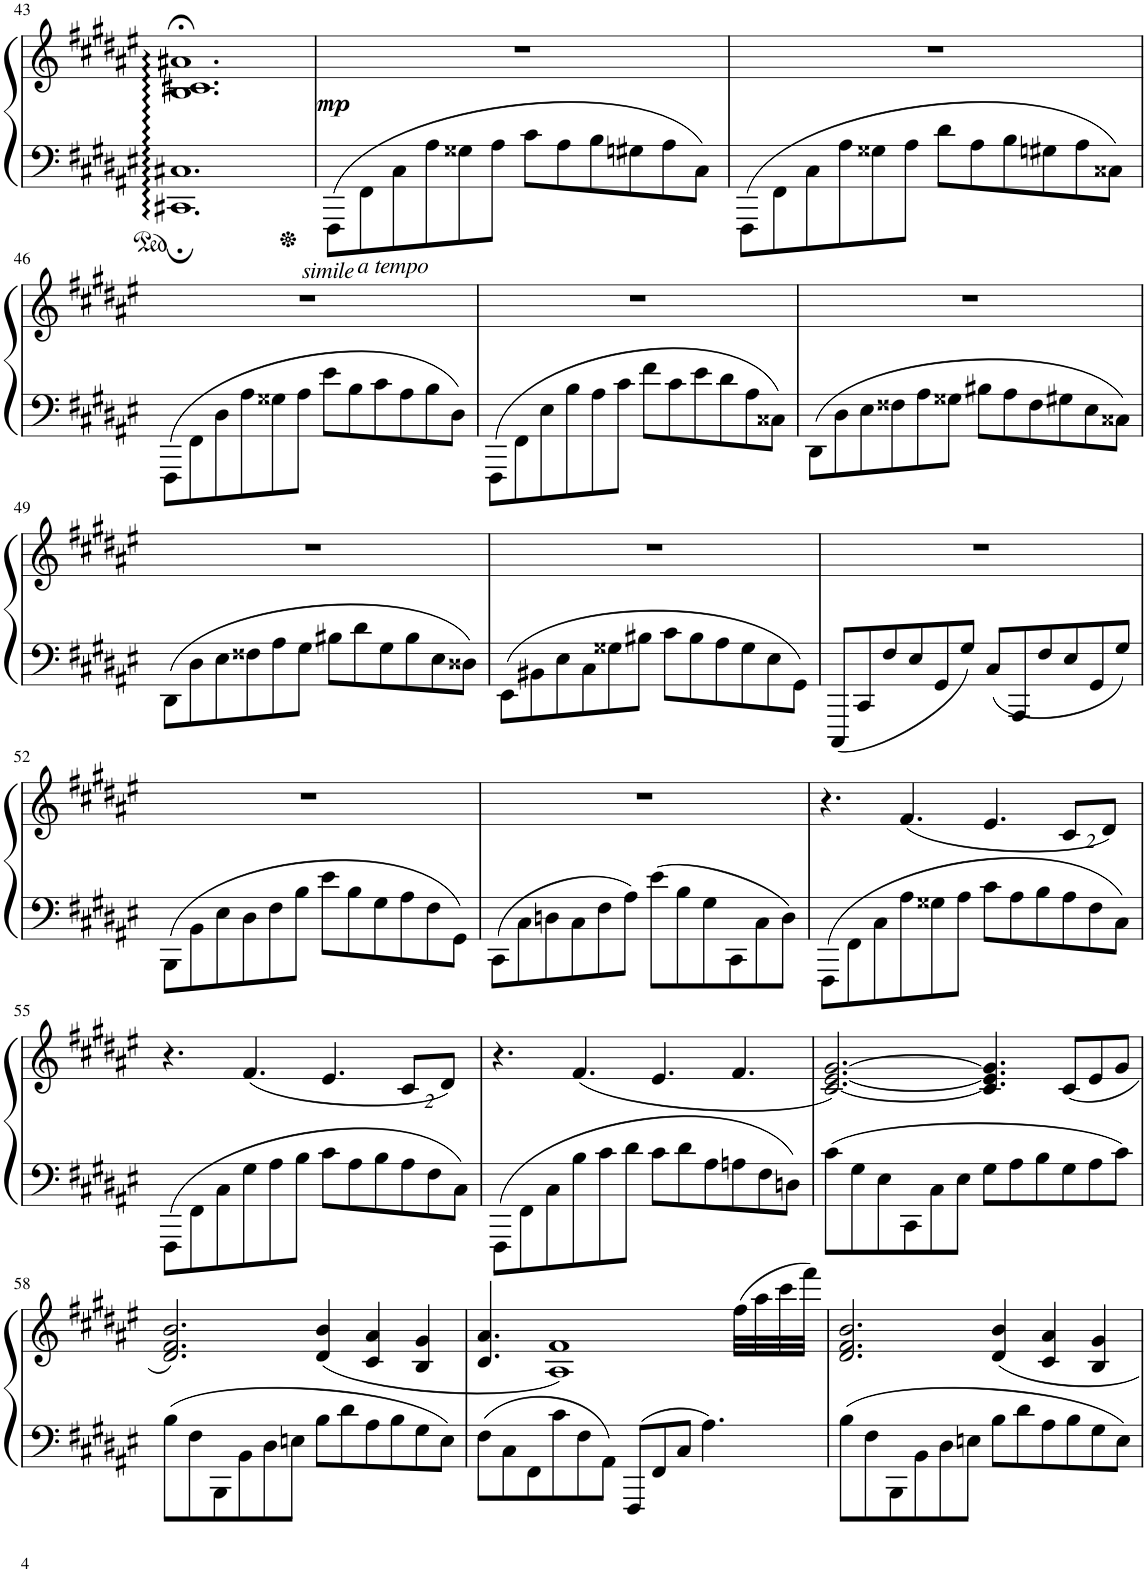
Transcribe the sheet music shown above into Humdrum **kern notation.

**kern	**kern	**dynam
*part1	*part1	*part1
*staff2	*staff1	*staff1/2
*I"Piano	*	*
*I'Pno.	*	*
!!LO:PB:g=z
*clefF4	*clefG2	*
*k[f#c#g#d#a#e#]	*k[f#c#g#d#a#e#]	*
*M6/4	*M6/4	*
=43	=43	=43
*^	*^	*
1.CC#X 1.C#X 1.B 1.c# 1.a#	1.CC# 1.C#	1.B;< 1.c#X;<	1.a#X;	.
=44	=44	=44	=44	=44
!LO:TX:b:i:t=a tempo	!	!	!	!
!LO:TX:b:i:t=simile	!	!	!	!
!	!	!	!	!LO:DY:a=2
*v	*v	*	*	*
*	*v	*v	*
8FFF#\L	1.r	mp
8FF#\	.	.
8C#\	.	.
8A#\	.	.
8G##X\	.	.
8A#\J	.	.
8c#\L	.	.
8A#\	.	.
8B\	.	.
8G#X\	.	.
8A#\	.	.
8C#\J	.	.
=45	=45	=45
8FFF#\L	1.r	.
8FF#\	.	.
8C#\	.	.
8A#\	.	.
8G##X\	.	.
8A#\J	.	.
8d#\L	.	.
8A#\	.	.
8B\	.	.
8G#X\	.	.
8A#\	.	.
8C##X\J	.	.
!!LO:LB:g=z
=46	=46	=46
8FFF#\L	1.r	.
8FF#\	.	.
8D#\	.	.
8A#\	.	.
8G##X\	.	.
8A#\J	.	.
8e#\L	.	.
8B\	.	.
8c#\	.	.
8A#\	.	.
8B\	.	.
8D#\J	.	.
=47	=47	=47
8FFF#\L	1.r	.
8FF#\	.	.
8E#\	.	.
8B\	.	.
8A#\	.	.
8c#\J	.	.
8f#\L	.	.
8c#\	.	.
8e#\	.	.
8d#\	.	.
8A#\	.	.
8C##X\J	.	.
=48	=48	=48
8DD#\L	1.r	.
8D#\	.	.
8E#\	.	.
8F##X\	.	.
8A#\	.	.
8G##X\J	.	.
8B#X\L	.	.
8A#\	.	.
8F##\	.	.
8G#X\	.	.
8E#\	.	.
8C##X\J	.	.
!!LO:LB:g=z
=49	=49	=49
8DD#\L	1.r	.
8D#\	.	.
8E#\	.	.
8F##X\	.	.
8A#\	.	.
8G#\J	.	.
8B#X\L	.	.
8d#\	.	.
8G#\	.	.
8B#\	.	.
8E#\	.	.
8D##X\J	.	.
=50	=50	=50
8EE#\L	1.r	.
8BB#X\	.	.
8E#\	.	.
8C#\	.	.
8G##X\	.	.
8B#X\J	.	.
8c#\L	.	.
8B#\	.	.
8A#\	.	.
8G##\	.	.
8E#\	.	.
8GG#\J	.	.
=51	=51	=51
8CCC#/L	1.r	.
8CC#/	.	.
8F#/	.	.
8E#/	.	.
8GG#/	.	.
8G#/J	.	.
8C#/L	.	.
8AAA#/	.	.
8F#/	.	.
8E#/	.	.
8GG#/	.	.
8G#/J	.	.
!!LO:LB:g=z
=52	=52	=52
8BBB\L	1.r	.
8BB\	.	.
8E#\	.	.
8D#\	.	.
8F#\	.	.
8B\J	.	.
8e#\L	.	.
8B\	.	.
8G#\	.	.
8A#\	.	.
8F#\	.	.
8GG#\J	.	.
=53	=53	=53
8CC#\L	1.r	.
8C#\	.	.
8Dn\	.	.
8C#\	.	.
8F#\	.	.
8A#\J	.	.
8e#\L	.	.
8B\	.	.
8G#\	.	.
8CC#\	.	.
8C#\	.	.
8D\J	.	.
=54	=54	=54
8FFF#\L	4.r	.
8FF#\	.	.
8C#\	.	.
8A#\	(4.f#/	.
8G##X\	.	.
8A#\J	.	.
8c#\L	4.e#/	.
8A#\	.	.
8B\	.	.
*	*Xbrackettup	*
8A#\	16%3c#/L	.
8F#\	.	.
.	16%3d#/J)	.
8C#\J	.	.
!!LO:LB:g=z
=55	=55	=55
8FFF#\L	4.r	.
8FF#\	.	.
8C#\	.	.
8G#\	(4.f#/	.
8A#\	.	.
8B\J	.	.
8c#\L	4.e#/	.
8A#\	.	.
8B\	.	.
8A#\	16%3c#/L	.
8F#\	.	.
.	16%3d#/J)	.
8C#\J	.	.
=56	=56	=56
8FFF#\L	4.r	.
8FF#\	.	.
8C#\	.	.
8B\	(4.f#/	.
8c#\	.	.
8d#\J	.	.
8c#\L	4.e#/	.
8d#\	.	.
8A#\	.	.
8An\	4.f#/	.
8F#\	.	.
8Dn\J	.	.
=57	=57	=57
8c#\L	[2.c#/ [2.e#/ [2.g#/)	.
8G#\	.	.
8E#\	.	.
8CC#\	.	.
8C#\	.	.
8E#\J	.	.
8G#\L	4.c#/] 4.e#/] 4.g#/]	.
8A#\	.	.
8B\	.	.
8G#\	(8c#/L	.
8A#\	8e#/	.
8c#\J	8g#/J	.
!!LO:LB:g=z
=58	=58	=58
8B\L	2.d#/ 2.f#/ 2.b/)	.
8F#\	.	.
8BBB\	.	.
8BB\	.	.
8D#\	.	.
8En\J	.	.
8B\L	(4d#/ 4b/	.
8d#\	.	.
8A#\	4c#/ 4a#/	.
8B\	.	.
8G#\	4B/ 4g#/	.
8E\J	.	.
=59	=59	=59
8F#\L	4.F#/ 4.c#/ 4.a#/	.
8C#\	.	.
8FF#\	.	.
8c#\	1A# 1f#)	.
8F#\	.	.
8AA#\J	.	.
8FFF#/L	.	.
8FF#/	.	.
8C#/J	.	.
4.A#\	.	.
.	(32ff#\LLL	.
.	32aa#\	.
.	32ccc#\	.
.	32fff#\JJJ)	.
=60	=60	=60
8B\L	2.d#/ 2.f#/ 2.b/	.
8F#\	.	.
8BBB\	.	.
8BB\	.	.
8D#\	.	.
8En\J	.	.
8B\L	4d#/ 4b/	.
8d#\	.	.
8A#\	4c#/ 4a#/	.
8B\	.	.
8G#\	4B/ 4g#/	.
8E\J	.	.
=	=	=
*-	*-	*-
